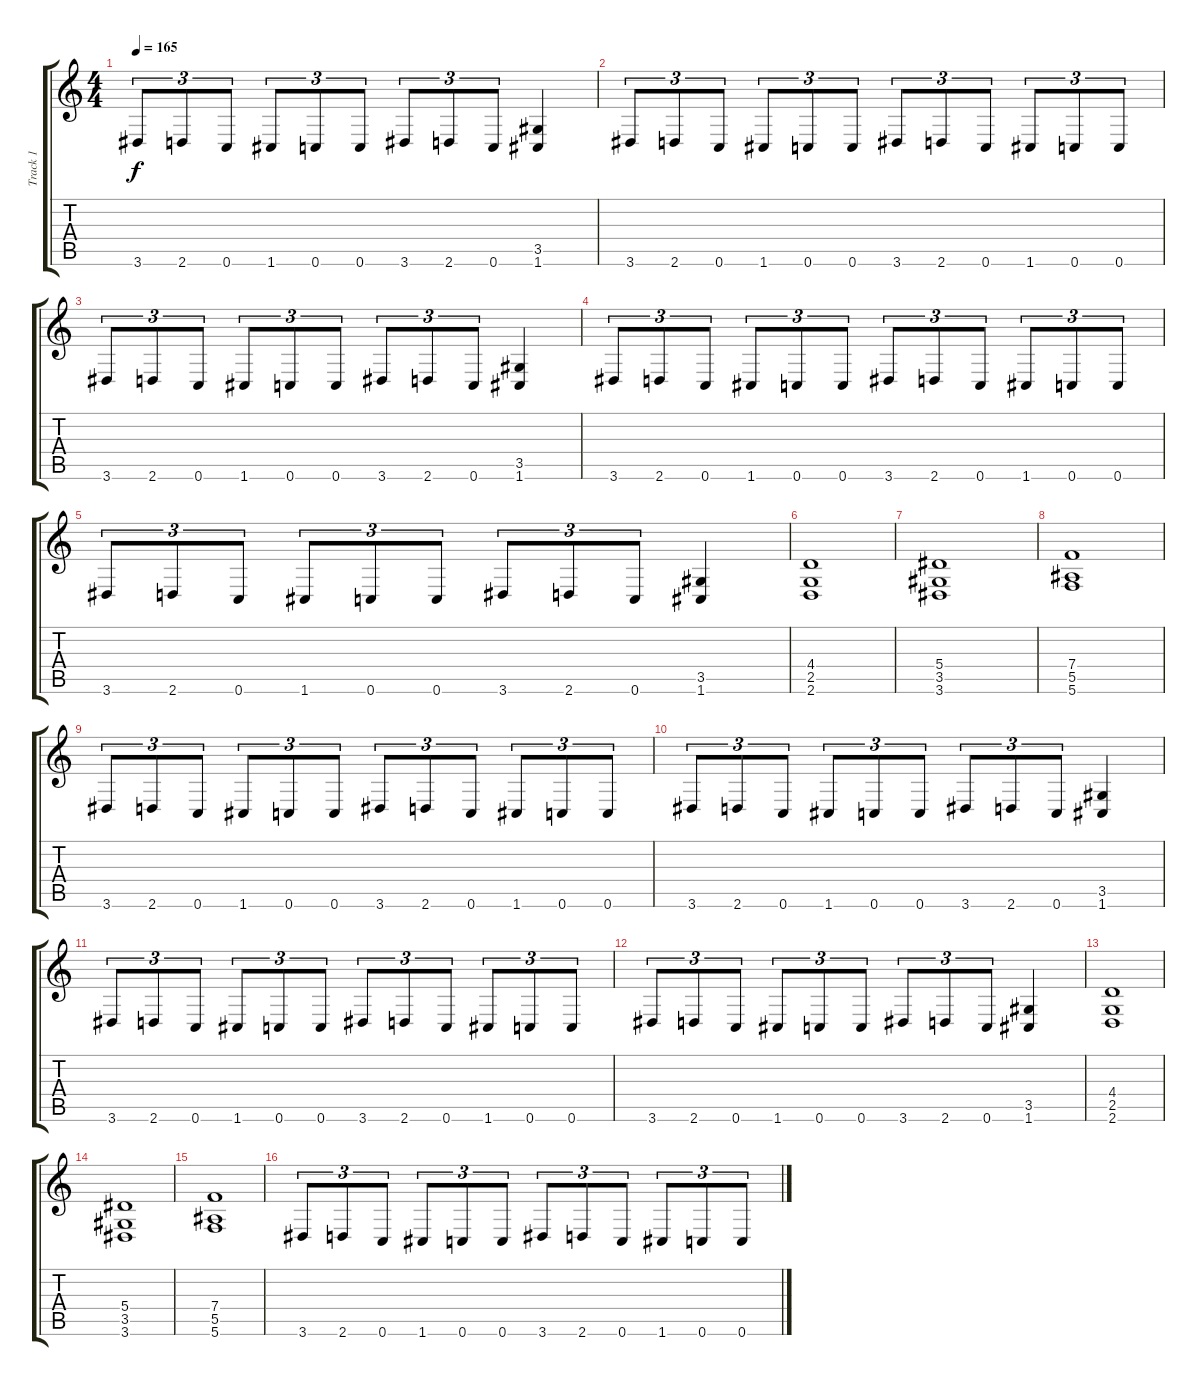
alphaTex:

\track ("Track 1" "Track 1") {instrument distortionguitar}
\staff {score tabs}
\tuning (C4 G3 Eb3 Bb2 F2 C2) {hide}
\ts (4 4)
\tempo 165
\clef g2
\ks c
3.6.8{tu (3 2) dy f} 2.6.8{tu (3 2)} 0.6.8{tu (3 2)} 1.6.8{tu (3 2)} 0.6.8{tu (3 2)} 0.6.8{tu (3 2)} 3.6.8{tu (3 2)} 2.6.8{tu (3 2)} 0.6.8{tu (3 2)} (3.5 1.6).4 |
3.6.8{tu (3 2)} 2.6.8{tu (3 2)} 0.6.8{tu (3 2)} 1.6.8{tu (3 2)} 0.6.8{tu (3 2)} 0.6.8{tu (3 2)} 3.6.8{tu (3 2)} 2.6.8{tu (3 2)} 0.6.8{tu (3 2)} 1.6.8{tu (3 2)} 0.6.8{tu (3 2)} 0.6.8{tu (3 2)} |
3.6.8{tu (3 2)} 2.6.8{tu (3 2)} 0.6.8{tu (3 2)} 1.6.8{tu (3 2)} 0.6.8{tu (3 2)} 0.6.8{tu (3 2)} 3.6.8{tu (3 2)} 2.6.8{tu (3 2)} 0.6.8{tu (3 2)} (3.5 1.6).4 |
3.6.8{tu (3 2)} 2.6.8{tu (3 2)} 0.6.8{tu (3 2)} 1.6.8{tu (3 2)} 0.6.8{tu (3 2)} 0.6.8{tu (3 2)} 3.6.8{tu (3 2)} 2.6.8{tu (3 2)} 0.6.8{tu (3 2)} 1.6.8{tu (3 2)} 0.6.8{tu (3 2)} 0.6.8{tu (3 2)} |
3.6.8{tu (3 2)} 2.6.8{tu (3 2)} 0.6.8{tu (3 2)} 1.6.8{tu (3 2)} 0.6.8{tu (3 2)} 0.6.8{tu (3 2)} 3.6.8{tu (3 2)} 2.6.8{tu (3 2)} 0.6.8{tu (3 2)} (3.5 1.6).4 |
(4.4 2.5 2.6).1 |
(5.4 3.5 3.6).1 |
(7.4 5.5 5.6).1 |
3.6.8{tu (3 2)} 2.6.8{tu (3 2)} 0.6.8{tu (3 2)} 1.6.8{tu (3 2)} 0.6.8{tu (3 2)} 0.6.8{tu (3 2)} 3.6.8{tu (3 2)} 2.6.8{tu (3 2)} 0.6.8{tu (3 2)} 1.6.8{tu (3 2)} 0.6.8{tu (3 2)} 0.6.8{tu (3 2)} |
3.6.8{tu (3 2)} 2.6.8{tu (3 2)} 0.6.8{tu (3 2)} 1.6.8{tu (3 2)} 0.6.8{tu (3 2)} 0.6.8{tu (3 2)} 3.6.8{tu (3 2)} 2.6.8{tu (3 2)} 0.6.8{tu (3 2)} (3.5 1.6).4 |
3.6.8{tu (3 2)} 2.6.8{tu (3 2)} 0.6.8{tu (3 2)} 1.6.8{tu (3 2)} 0.6.8{tu (3 2)} 0.6.8{tu (3 2)} 3.6.8{tu (3 2)} 2.6.8{tu (3 2)} 0.6.8{tu (3 2)} 1.6.8{tu (3 2)} 0.6.8{tu (3 2)} 0.6.8{tu (3 2)} |
3.6.8{tu (3 2)} 2.6.8{tu (3 2)} 0.6.8{tu (3 2)} 1.6.8{tu (3 2)} 0.6.8{tu (3 2)} 0.6.8{tu (3 2)} 3.6.8{tu (3 2)} 2.6.8{tu (3 2)} 0.6.8{tu (3 2)} (3.5 1.6).4 |
(4.4 2.5 2.6).1 |
(5.4 3.5 3.6).1 |
(7.4 5.5 5.6).1 |
3.6.8{tu (3 2)} 2.6.8{tu (3 2)} 0.6.8{tu (3 2)} 1.6.8{tu (3 2)} 0.6.8{tu (3 2)} 0.6.8{tu (3 2)} 3.6.8{tu (3 2)} 2.6.8{tu (3 2)} 0.6.8{tu (3 2)} 1.6.8{tu (3 2)} 0.6.8{tu (3 2)} 0.6.8{tu (3 2)}
